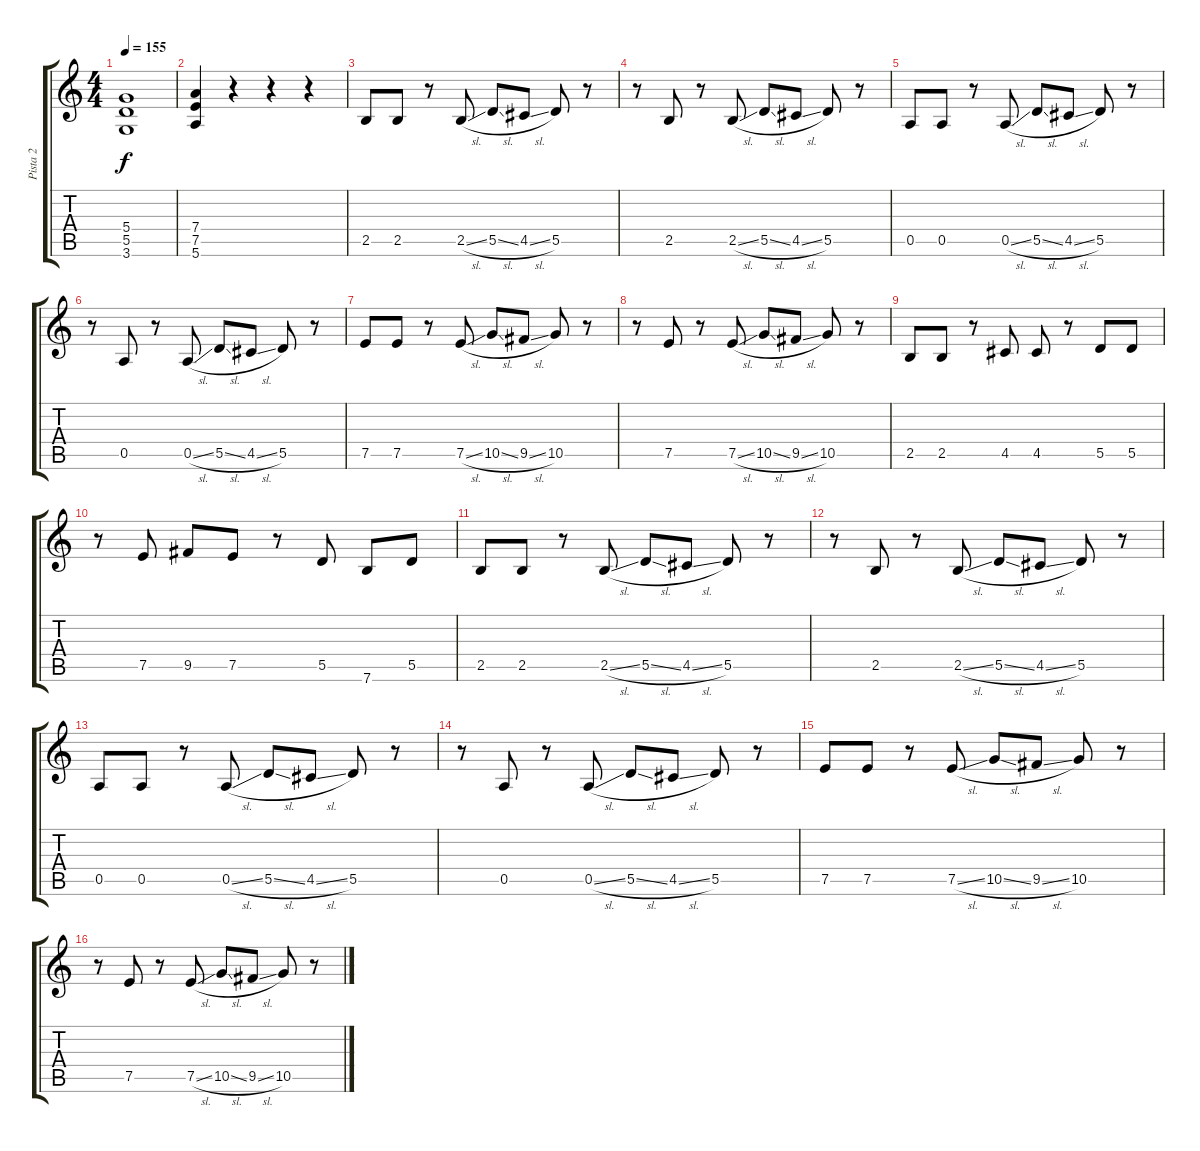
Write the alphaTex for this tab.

\track ("Pista 2" "Pista 2") {instrument distortionguitar}
\staff {score tabs}
\tuning (E4 B3 G3 D3 A2 E2) {hide}
\ts (4 4)
\tempo 155
\clef g2
\ks c
(5.4 5.5 3.6).1{dy f} |
(7.4 7.5 5.6).4 r.4 r.4 r.4 |
2.5.8 2.5.8 r.8 2.5{sl}.8 5.5{sl}.8 4.5{sl}.8 5.5.8 r.8 |
r.8 2.5.8 r.8 2.5{sl}.8 5.5{sl}.8 4.5{sl}.8 5.5.8 r.8 |
0.5.8 0.5.8 r.8 0.5{sl}.8 5.5{sl}.8 4.5{sl}.8 5.5.8 r.8 |
r.8 0.5.8 r.8 0.5{sl}.8 5.5{sl}.8 4.5{sl}.8 5.5.8 r.8 |
7.5.8 7.5.8 r.8 7.5{sl}.8 10.5{sl}.8 9.5{sl}.8 10.5.8 r.8 |
r.8 7.5.8 r.8 7.5{sl}.8 10.5{sl}.8 9.5{sl}.8 10.5.8 r.8 |
2.5.8 2.5.8 r.8 4.5.8 4.5.8 r.8 5.5.8 5.5.8 |
r.8 7.5.8 9.5.8 7.5.8 r.8 5.5.8 7.6.8 5.5.8 |
2.5.8 2.5.8 r.8 2.5{sl}.8 5.5{sl}.8 4.5{sl}.8 5.5.8 r.8 |
r.8 2.5.8 r.8 2.5{sl}.8 5.5{sl}.8 4.5{sl}.8 5.5.8 r.8 |
0.5.8 0.5.8 r.8 0.5{sl}.8 5.5{sl}.8 4.5{sl}.8 5.5.8 r.8 |
r.8 0.5.8 r.8 0.5{sl}.8 5.5{sl}.8 4.5{sl}.8 5.5.8 r.8 |
7.5.8 7.5.8 r.8 7.5{sl}.8 10.5{sl}.8 9.5{sl}.8 10.5.8 r.8 |
r.8 7.5.8 r.8 7.5{sl}.8 10.5{sl}.8 9.5{sl}.8 10.5.8 r.8
